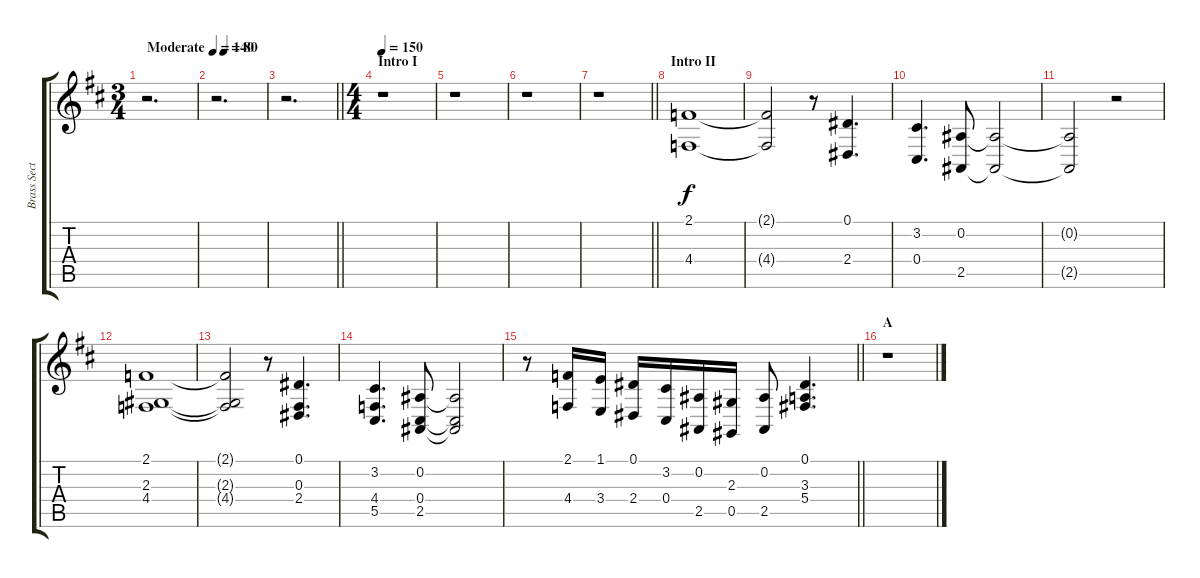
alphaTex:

\track ("Brass Section" "Brass Sect") {instrument brasssection}
\staff {score tabs}
\tuning (Eb4 Bb3 Gb3 Db3 Ab2 Eb2) {hide}
\ts (3 4)
\tempo (140 "Moderate")
\clef g2
\ks d
r.2{d dy f instrument brasssection} |
\tempo (80 0.16666666666666666)
r.2{d} |
\barLineRight lightlight
r.2{d} |
\ts (4 4)
\section ("" "Intro I")
\tempo 150
r.1 |
r.1 |
r.1 |
\barLineRight lightlight
r.1 |
\section ("" "Intro II")
(2.1 4.4).1 |
(2.1{t} 4.4{t}).2 r.8 (0.1 2.4).4{d} |
(3.2 0.4).4{d} (0.2 2.5).8 (0.2{t} 2.5{t}).2 |
(0.2{t} 2.5{t}).2 r.2 |
(2.1 2.3 4.4).1 |
(2.1{t} 2.3{t} 4.4{t}).2 r.8 (0.1 0.3 2.4).4{d} |
(3.2 4.4 5.5).4{d} (0.2 0.4 2.5).8 (0.2{t} 0.4{t} 2.5{t}).2 |
\barLineRight lightlight
r.8 (2.1 4.4).16 (1.1 3.4).16 (0.1 2.4).16 (3.2 0.4).16 (0.2 2.5).16 (2.3 0.5).16 (0.2 2.5).8 (0.1 3.3 5.4).4{d} |
\section ("" "A")
r.1
